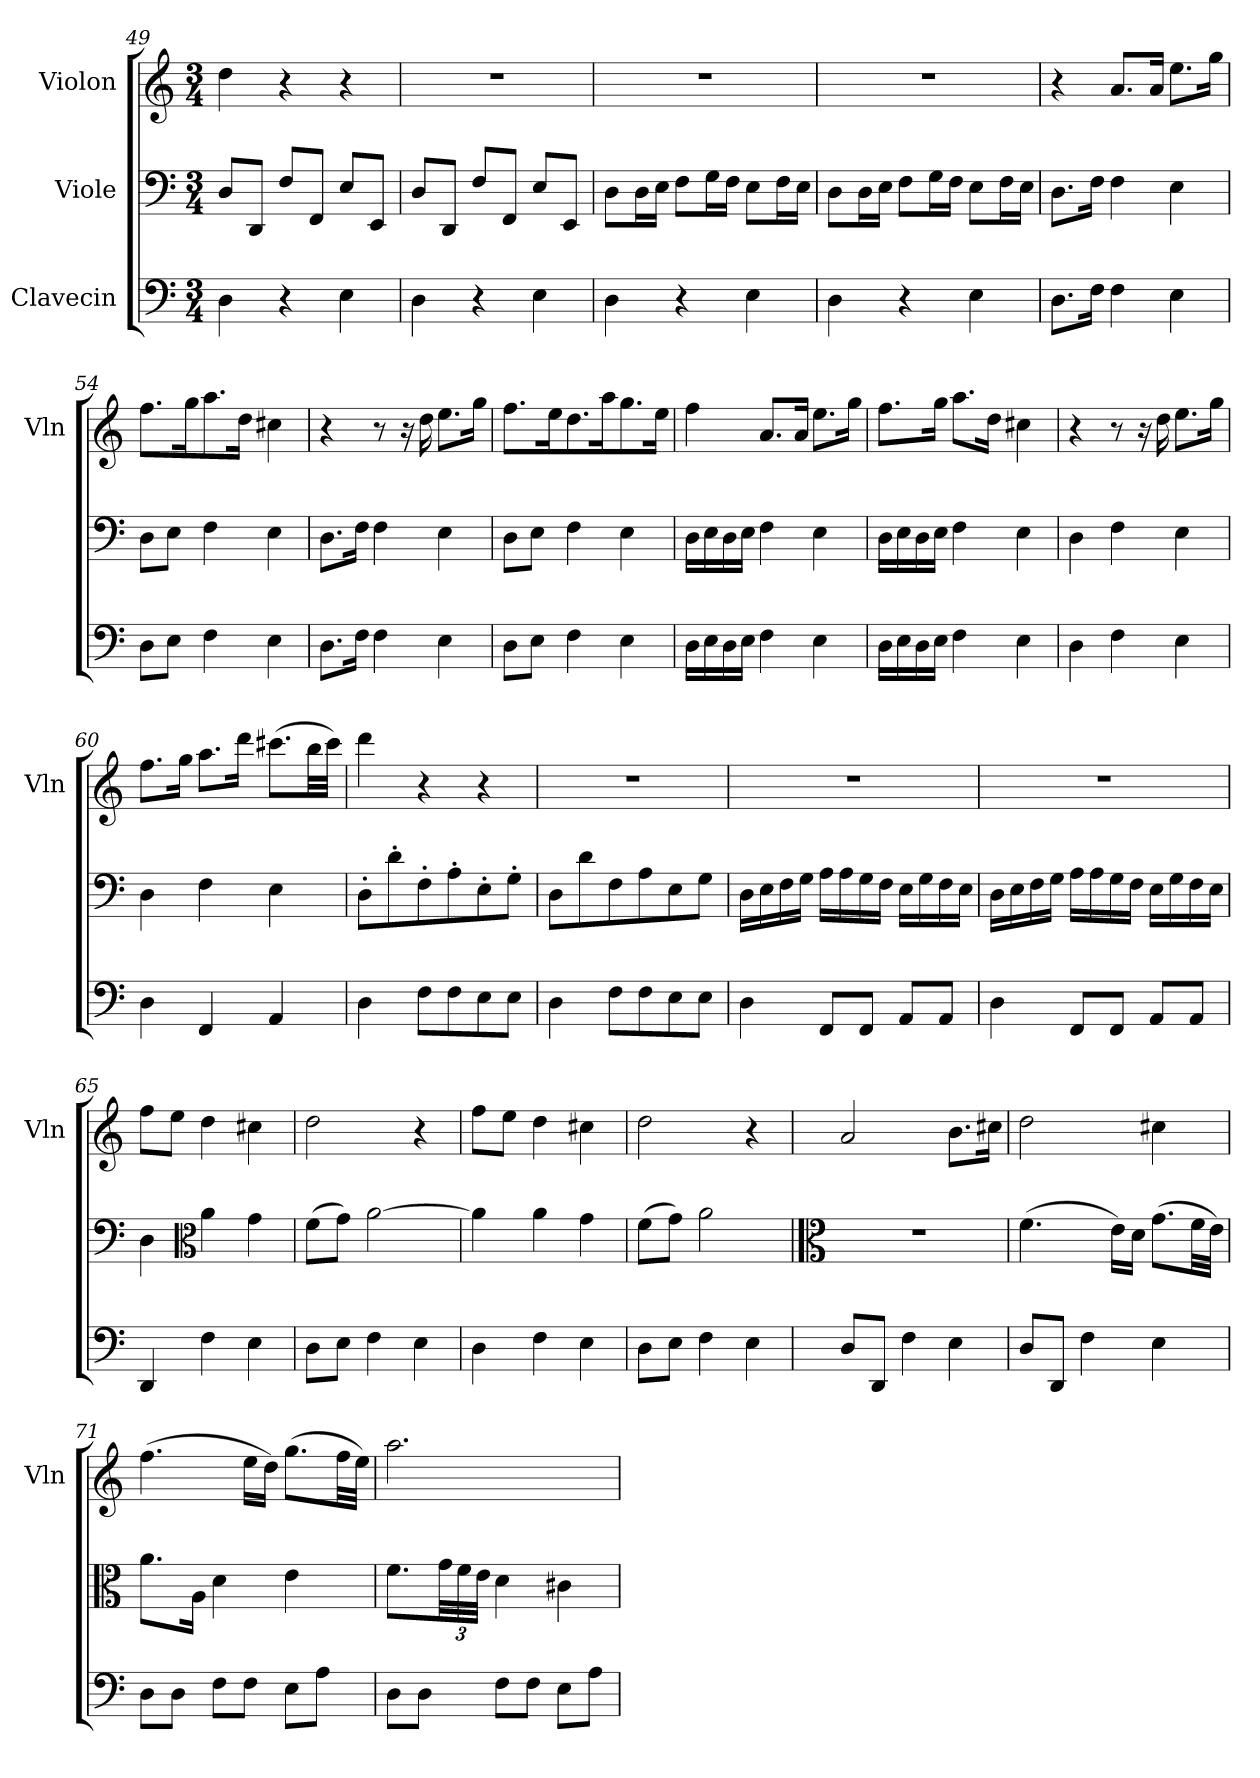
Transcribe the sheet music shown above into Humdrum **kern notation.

**kern	**kern	**kern
*part3	*part2	*part1
*staff3	*staff2	*staff1
*I"Clavecin	*I"Viole	*I"Violon
*	*	*I'Vln
!!LO:PB:g=z
*clefF4	*clefF4	*clefG2
*k[]	*k[]	*k[]
*M3/4	*M3/4	*M3/4
=49	=49	=49
4D\	8D/L	4dd\
.	8DD/J	.
4r	8F/L	4r
.	8FF/J	.
4E\	8E/L	4r
.	8EE/J	.
=50	=50	=50
4D\	8D/L	2.r
.	8DD/J	.
4r	8F/L	.
.	8FF/J	.
4E\	8E/L	.
.	8EE/J	.
=51	=51	=51
4D\	8D\L	2.r
.	16D\L	.
.	16E\JJ	.
4r	8F\L	.
.	16G\L	.
.	16F\JJ	.
4E\	8E\L	.
.	16F\L	.
.	16E\JJ	.
=52	=52	=52
4D\	8D\L	2.r
.	16D\L	.
.	16E\JJ	.
4r	8F\L	.
.	16G\L	.
.	16F\JJ	.
4E\	8E\L	.
.	16F\L	.
.	16E\JJ	.
=53	=53	=53
8.D\L	8.D\L	4r
16F\Jk	16F\Jk	.
4F\	4F\	8.a/L
.	.	16a/Jk
4E\	4E\	8.ee\L
.	.	16gg\Jk
!!LO:LB:g=z
=54	=54	=54
8D\L	8D\L	8.ff\L
8E\J	8E\J	.
.	.	16gg\K
4F\	4F\	8.aa\
.	.	16dd\Jk
4E\	4E\	4cc#X\
=55	=55	=55
8.D\L	8.D\L	4r
16F\Jk	16F\Jk	.
4F\	4F\	8r
.	.	16r
.	.	16dd\
4E\	4E\	8.ee\L
.	.	16gg\Jk
=56	=56	=56
8D\L	8D\L	8.ff\L
8E\J	8E\J	.
.	.	16ee\K
4F\	4F\	8.dd\
.	.	16aa\K
4E\	4E\	8.gg\
.	.	16ee\Jk
=57	=57	=57
16D\LL	16D\LL	4ff\
16E\	16E\	.
16D\	16D\	.
16E\JJ	16E\JJ	.
4F\	4F\	8.a/L
.	.	16a/Jk
4E\	4E\	8.ee\L
.	.	16gg\Jk
=58	=58	=58
16D\LL	16D\LL	8.ff\L
16E\	16E\	.
16D\	16D\	.
16E\JJ	16E\JJ	16gg\Jk
4F\	4F\	8.aa\L
.	.	16dd\Jk
4E\	4E\	4cc#X\
!!LO:LB:g=z
=59	=59	=59
4D\	4D\	4r
4F\	4F\	8r
.	.	16r
.	.	16dd\
4E\	4E\	8.ee\L
.	.	16gg\Jk
=60	=60	=60
4D\	4D\	8.ff\L
.	.	16gg\Jk
4FF/	4F\	8.aa\L
.	.	16ddd\Jk
4AA/	4E\	(>8.ccc#X\L
.	.	32bb\LL
.	.	32ccc#\JJJ)
=61	=61	=61
4D\	8D'\L	4ddd\
.	8d'\	.
8F\L	8F'\	4r
8F\	8A'\	.
8E\	8E'\	4r
8E\J	8G'\J	.
=62	=62	=62
4D\	8D\L	2.r
.	8d\	.
8F\L	8F\	.
8F\	8A\	.
8E\	8E\	.
8E\J	8G\J	.
=63	=63	=63
4D\	16D\LL	2.r
.	16E\	.
.	16F\	.
.	16G\JJ	.
8FF/L	16A\LL	.
.	16A\	.
8FF/J	16G\	.
.	16F\JJ	.
8AA/L	16E\LL	.
.	16G\	.
8AA/J	16F\	.
.	16E\JJ	.
!!LO:LB:g=z
=64	=64	=64
4D\	16D\LL	2.r
.	16E\	.
.	16F\	.
.	16G\JJ	.
8FF/L	16A\LL	.
.	16A\	.
8FF/J	16G\	.
.	16F\JJ	.
8AA/L	16E\LL	.
.	16G\	.
8AA/J	16F\	.
.	16E\JJ	.
=65	=65	=65
4DD/	4D\	8ff\L
.	.	8ee\J
*	*clefC3	*
4F\	4a\	4dd\
4E\	4g\	4cc#X\
=66	=66	=66
8D\L	(>8f\L	2dd\
8E\J	8g\J)	.
4F\	[2a\	.
4E\	.	4r
=67	=67	=67
4D\	4a\]	8ff\L
.	.	8ee\J
4F\	4a\	4dd\
4E\	4g\	4cc#X\
=68	=68	=68
8D\L	(>8f\L	2dd\
8E\J	8g\J)	.
4F\	2a\	.
4E\	.	4r
!!LO:LB:g=z
=69	=69	=69
*	*clefC3	*
8D/L	2.r	2a/
8DD/J	.	.
4F\	.	.
4E\	.	8.b\L
.	.	16cc#X\Jk
=70	=70	=70
8D/L	(>4.f\	2dd\
8DD/J	.	.
4F\	.	.
.	16e\LL)	.
.	16d\JJ	.
4E\	(>8.g\L	4cc#X\
.	32f\LL	.
.	32e\JJJ)	.
=71	=71	=71
8D\L	8.a\L	(>4.ff\
8D\J	.	.
.	16A\Jk	.
8F\L	4d\	.
8F\J	.	16ee\LL
.	.	16dd\JJ)
8E\L	4e\	(>8.gg\L
8A\J	.	.
.	.	32ff\LL
.	.	32ee\JJJ)
=72	=72	=72
8D\L	8.f\L	2.aa\
8D\J	.	.
*	*Xbrackettup	*
.	48g\LL	.
.	48f\	.
.	48e\JJJ	.
8F\L	4d\	.
8F\J	.	.
8E\L	4c#X\	.
8A\J	.	.
=	=	=
*-	*-	*-
